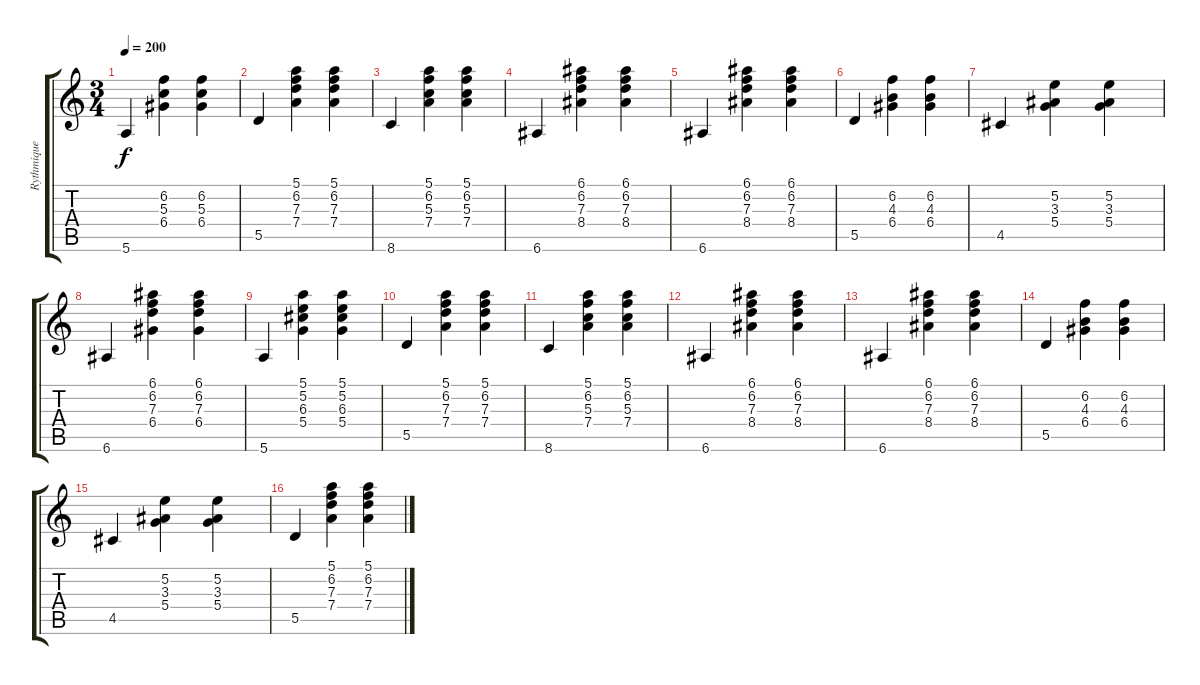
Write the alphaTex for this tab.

\track ("Rythmique" "Rythmique") {instrument acousticguitarnylon}
\staff {score tabs}
\tuning (E4 B3 G3 D3 A2 E2) {hide}
\ts (3 4)
\tempo 200
\clef g2
\ks c
5.6.4{dy f} (6.2 5.3 6.4).4 (6.2 5.3 6.4).4 |
5.5.4 (5.1 6.2 7.3 7.4).4 (5.1 6.2 7.3 7.4).4 |
8.6.4 (5.1 6.2 5.3 7.4).4 (5.1 6.2 5.3 7.4).4 |
6.6.4 (6.1 6.2 7.3 8.4).4 (6.1 6.2 7.3 8.4).4 |
6.6.4 (6.1 6.2 7.3 8.4).4 (6.1 6.2 7.3 8.4).4 |
5.5.4 (6.2 4.3 6.4).4 (6.2 4.3 6.4).4 |
4.5.4 (5.2 3.3 5.4).4 (5.2 3.3 5.4).4 |
6.6.4 (6.1 6.2 7.3 6.4).4 (6.1 6.2 7.3 6.4).4 |
5.6.4 (5.1 5.2 6.3 5.4).4 (5.1 5.2 6.3 5.4).4 |
5.5.4 (5.1 6.2 7.3 7.4).4 (5.1 6.2 7.3 7.4).4 |
8.6.4 (5.1 6.2 5.3 7.4).4 (5.1 6.2 5.3 7.4).4 |
6.6.4 (6.1 6.2 7.3 8.4).4 (6.1 6.2 7.3 8.4).4 |
6.6.4 (6.1 6.2 7.3 8.4).4 (6.1 6.2 7.3 8.4).4 |
5.5.4 (6.2 4.3 6.4).4 (6.2 4.3 6.4).4 |
4.5.4 (5.2 3.3 5.4).4 (5.2 3.3 5.4).4 |
5.5.4 (5.1 6.2 7.3 7.4).4 (5.1 6.2 7.3 7.4).4
